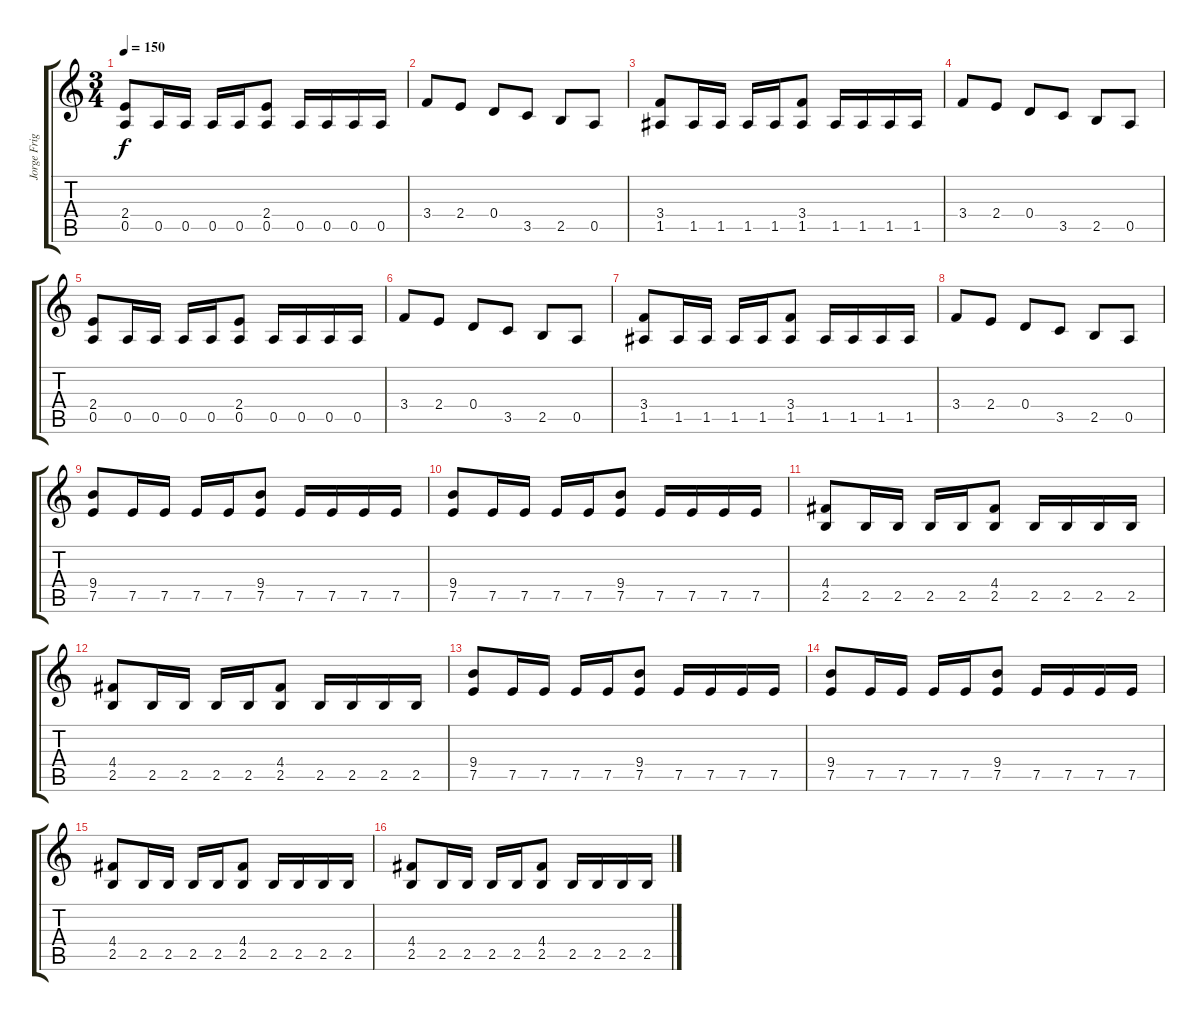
\track ("Jorge Frigerio Base L" "Jorge Frig") {instrument distortionguitar}
\staff {score tabs}
\tuning (E4 B3 G3 D3 A2 E2) {hide}
\ts (3 4)
\tempo 150
\clef g2
\ks c
(2.4 0.5).8{dy f} 0.5.16 0.5.16 0.5.16 0.5.16 (2.4 0.5).8 0.5.16 0.5.16 0.5.16 0.5.16 |
3.4.8 2.4.8 0.4.8 3.5.8 2.5.8 0.5.8 |
(3.4 1.5).8 1.5.16 1.5.16 1.5.16 1.5.16 (3.4 1.5).8 1.5.16 1.5.16 1.5.16 1.5.16 |
3.4.8 2.4.8 0.4.8 3.5.8 2.5.8 0.5.8 |
(2.4 0.5).8 0.5.16 0.5.16 0.5.16 0.5.16 (2.4 0.5).8 0.5.16 0.5.16 0.5.16 0.5.16 |
3.4.8 2.4.8 0.4.8 3.5.8 2.5.8 0.5.8 |
(3.4 1.5).8 1.5.16 1.5.16 1.5.16 1.5.16 (3.4 1.5).8 1.5.16 1.5.16 1.5.16 1.5.16 |
3.4.8 2.4.8 0.4.8 3.5.8 2.5.8 0.5.8 |
(9.4 7.5).8 7.5.16 7.5.16 7.5.16 7.5.16 (9.4 7.5).8 7.5.16 7.5.16 7.5.16 7.5.16 |
(9.4 7.5).8 7.5.16 7.5.16 7.5.16 7.5.16 (9.4 7.5).8 7.5.16 7.5.16 7.5.16 7.5.16 |
(4.4 2.5).8 2.5.16 2.5.16 2.5.16 2.5.16 (4.4 2.5).8 2.5.16 2.5.16 2.5.16 2.5.16 |
(4.4 2.5).8 2.5.16 2.5.16 2.5.16 2.5.16 (4.4 2.5).8 2.5.16 2.5.16 2.5.16 2.5.16 |
(9.4 7.5).8 7.5.16 7.5.16 7.5.16 7.5.16 (9.4 7.5).8 7.5.16 7.5.16 7.5.16 7.5.16 |
(9.4 7.5).8 7.5.16 7.5.16 7.5.16 7.5.16 (9.4 7.5).8 7.5.16 7.5.16 7.5.16 7.5.16 |
(4.4 2.5).8 2.5.16 2.5.16 2.5.16 2.5.16 (4.4 2.5).8 2.5.16 2.5.16 2.5.16 2.5.16 |
(4.4 2.5).8 2.5.16 2.5.16 2.5.16 2.5.16 (4.4 2.5).8 2.5.16 2.5.16 2.5.16 2.5.16
